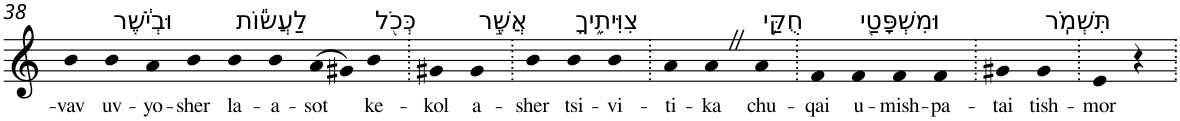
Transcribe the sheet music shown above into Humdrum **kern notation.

**kern	**text
*part1	*part1
*staff1	*staff1
*I"Piano	*
*I'Pno	*
!!LO:PB:g=z
*clefG2	*
*k[]	*
=38	=38
!	!LO:LY:b
4b	-vav
!LO:TX:a:t=וּבְיֹ֔שֶׁר	!
!	!LO:LY:b
4b	uv-
!	!LO:LY:b
4a	-yo-
!	!LO:LY:b
4b	-sher
!LO:TX:a:t=לַעֲשׂ֕וֹת	!
!	!LO:LY:b
4b	la-
!	!LO:LY:b
4b	-a-
!	!LO:LY:b
(>8a	-sot
8g#X)	.
!LO:TX:a:t=כְּכֹ֖ל	!
!	!LO:LY:b
4b	ke-
=39.	=39.
!	!LO:LY:b
4g#X	-kol
!LO:TX:a:t=אֲשֶׁ֣ר	!
!	!LO:LY:b
4g#	a-
=40.	=40.
!	!LO:LY:b
4b	-sher
!LO:TX:a:t=צִוִּיתִ֑יךָ	!
!	!LO:LY:b
4b	tsi-
!	!LO:LY:b
4b	-vi-
=41.	=41.
!	!LO:LY:b
4a	-ti-
!	!LO:LY:b
4aZ	-ka
!LO:TX:a:t=חֻקַּ֥י	!
!	!LO:LY:b
4a	chu-
=42.	=42.
!	!LO:LY:b
4f	-qai
!LO:TX:a:t=וּמִשְׁפָּטַ֖י	!
!	!LO:LY:b
4f	u-
!	!LO:LY:b
4f	-mish-
!	!LO:LY:b
4f	-pa-
=43.	=43.
!	!LO:LY:b
4g#X	-tai
!LO:TX:a:t=תִּשְׁמֹֽר	!
!	!LO:LY:b
4g#	tish-
=44.	=44.
!	!LO:LY:b
4e	-mor
4r	.
=.	=.
*-	*-
